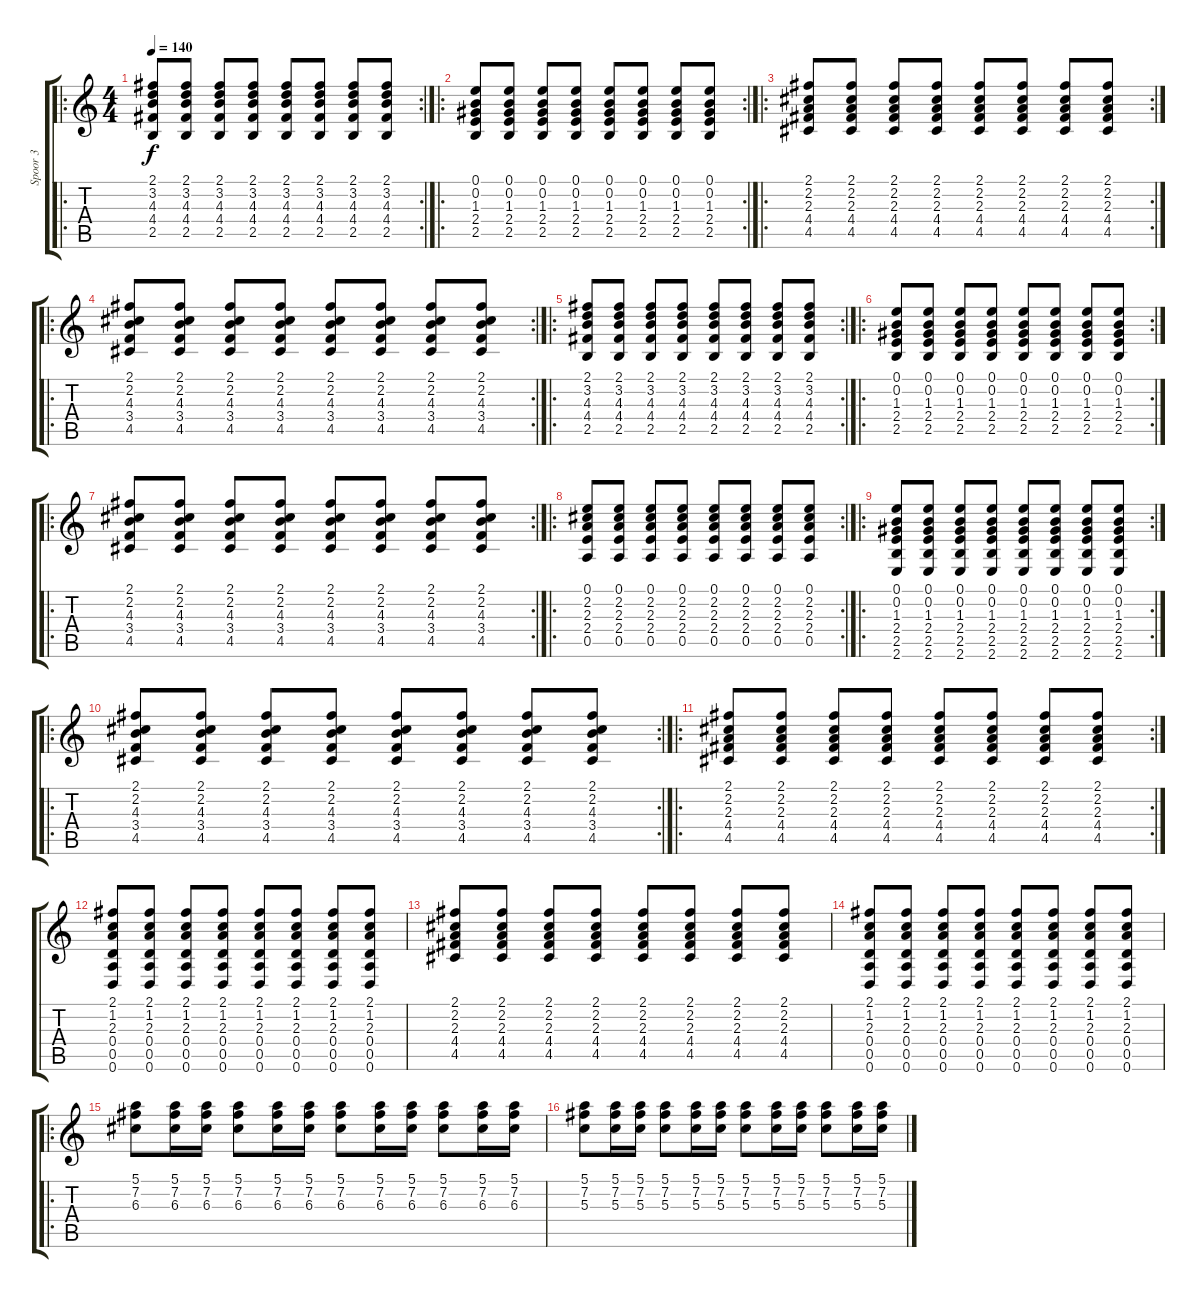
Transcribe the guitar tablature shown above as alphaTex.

\track ("Spoor 3" "Spoor 3") {instrument overdrivenguitar}
\staff {score tabs}
\tuning (E4 B3 G3 D3 A2 D2) {hide}
\ro
\rc 2
\ts (4 4)
\tempo 140
\clef g2
\ks c
(2.1 3.2 4.3 4.4 2.5).8{dy f} (2.1 3.2 4.3 4.4 2.5).8 (2.1 3.2 4.3 4.4 2.5).8 (2.1 3.2 4.3 4.4 2.5).8 (2.1 3.2 4.3 4.4 2.5).8 (2.1 3.2 4.3 4.4 2.5).8 (2.1 3.2 4.3 4.4 2.5).8 (2.1 3.2 4.3 4.4 2.5).8 |
\ro
\rc 2
(0.1 0.2 1.3 2.4 2.5).8 (0.1 0.2 1.3 2.4 2.5).8 (0.1 0.2 1.3 2.4 2.5).8 (0.1 0.2 1.3 2.4 2.5).8 (0.1 0.2 1.3 2.4 2.5).8 (0.1 0.2 1.3 2.4 2.5).8 (0.1 0.2 1.3 2.4 2.5).8 (0.1 0.2 1.3 2.4 2.5).8 |
\ro
\rc 2
(2.1 2.2 2.3 4.4 4.5).8 (2.1 2.2 2.3 4.4 4.5).8 (2.1 2.2 2.3 4.4 4.5).8 (2.1 2.2 2.3 4.4 4.5).8 (2.1 2.2 2.3 4.4 4.5).8 (2.1 2.2 2.3 4.4 4.5).8 (2.1 2.2 2.3 4.4 4.5).8 (2.1 2.2 2.3 4.4 4.5).8 |
\ro
\rc 2
(2.1 2.2 4.3 3.4 4.5).8 (2.1 2.2 4.3 3.4 4.5).8 (2.1 2.2 4.3 3.4 4.5).8 (2.1 2.2 4.3 3.4 4.5).8 (2.1 2.2 4.3 3.4 4.5).8 (2.1 2.2 4.3 3.4 4.5).8 (2.1 2.2 4.3 3.4 4.5).8 (2.1 2.2 4.3 3.4 4.5).8 |
\ro
\rc 2
(2.1 3.2 4.3 4.4 2.5).8 (2.1 3.2 4.3 4.4 2.5).8 (2.1 3.2 4.3 4.4 2.5).8 (2.1 3.2 4.3 4.4 2.5).8 (2.1 3.2 4.3 4.4 2.5).8 (2.1 3.2 4.3 4.4 2.5).8 (2.1 3.2 4.3 4.4 2.5).8 (2.1 3.2 4.3 4.4 2.5).8 |
\ro
\rc 2
(0.1 0.2 1.3 2.4 2.5).8 (0.1 0.2 1.3 2.4 2.5).8 (0.1 0.2 1.3 2.4 2.5).8 (0.1 0.2 1.3 2.4 2.5).8 (0.1 0.2 1.3 2.4 2.5).8 (0.1 0.2 1.3 2.4 2.5).8 (0.1 0.2 1.3 2.4 2.5).8 (0.1 0.2 1.3 2.4 2.5).8 |
\ro
\rc 2
(2.1 2.2 4.3 3.4 4.5).8 (2.1 2.2 4.3 3.4 4.5).8 (2.1 2.2 4.3 3.4 4.5).8 (2.1 2.2 4.3 3.4 4.5).8 (2.1 2.2 4.3 3.4 4.5).8 (2.1 2.2 4.3 3.4 4.5).8 (2.1 2.2 4.3 3.4 4.5).8 (2.1 2.2 4.3 3.4 4.5).8 |
\ro
\rc 2
(0.1 2.2 2.3 2.4 0.5).8 (0.1 2.2 2.3 2.4 0.5).8 (0.1 2.2 2.3 2.4 0.5).8 (0.1 2.2 2.3 2.4 0.5).8 (0.1 2.2 2.3 2.4 0.5).8 (0.1 2.2 2.3 2.4 0.5).8 (0.1 2.2 2.3 2.4 0.5).8 (0.1 2.2 2.3 2.4 0.5).8 |
\ro
\rc 2
(0.1 0.2 1.3 2.4 2.5 2.6).8 (0.1 0.2 1.3 2.4 2.5 2.6).8 (0.1 0.2 1.3 2.4 2.5 2.6).8 (0.1 0.2 1.3 2.4 2.5 2.6).8 (0.1 0.2 1.3 2.4 2.5 2.6).8 (0.1 0.2 1.3 2.4 2.5 2.6).8 (0.1 0.2 1.3 2.4 2.5 2.6).8 (0.1 0.2 1.3 2.4 2.5 2.6).8 |
\ro
\rc 2
(2.1 2.2 4.3 3.4 4.5).8 (2.1 2.2 4.3 3.4 4.5).8 (2.1 2.2 4.3 3.4 4.5).8 (2.1 2.2 4.3 3.4 4.5).8 (2.1 2.2 4.3 3.4 4.5).8 (2.1 2.2 4.3 3.4 4.5).8 (2.1 2.2 4.3 3.4 4.5).8 (2.1 2.2 4.3 3.4 4.5).8 |
\ro
\rc 2
(2.1 2.2 2.3 4.4 4.5).8 (2.1 2.2 2.3 4.4 4.5).8 (2.1 2.2 2.3 4.4 4.5).8 (2.1 2.2 2.3 4.4 4.5).8 (2.1 2.2 2.3 4.4 4.5).8 (2.1 2.2 2.3 4.4 4.5).8 (2.1 2.2 2.3 4.4 4.5).8 (2.1 2.2 2.3 4.4 4.5).8 |
(2.1 1.2 2.3 0.4 0.5 0.6).8 (2.1 1.2 2.3 0.4 0.5 0.6).8 (2.1 1.2 2.3 0.4 0.5 0.6).8 (2.1 1.2 2.3 0.4 0.5 0.6).8 (2.1 1.2 2.3 0.4 0.5 0.6).8 (2.1 1.2 2.3 0.4 0.5 0.6).8 (2.1 1.2 2.3 0.4 0.5 0.6).8 (2.1 1.2 2.3 0.4 0.5 0.6).8 |
(2.1 2.2 2.3 4.4 4.5).8 (2.1 2.2 2.3 4.4 4.5).8 (2.1 2.2 2.3 4.4 4.5).8 (2.1 2.2 2.3 4.4 4.5).8 (2.1 2.2 2.3 4.4 4.5).8 (2.1 2.2 2.3 4.4 4.5).8 (2.1 2.2 2.3 4.4 4.5).8 (2.1 2.2 2.3 4.4 4.5).8 |
(2.1 1.2 2.3 0.4 0.5 0.6).8 (2.1 1.2 2.3 0.4 0.5 0.6).8 (2.1 1.2 2.3 0.4 0.5 0.6).8 (2.1 1.2 2.3 0.4 0.5 0.6).8 (2.1 1.2 2.3 0.4 0.5 0.6).8 (2.1 1.2 2.3 0.4 0.5 0.6).8 (2.1 1.2 2.3 0.4 0.5 0.6).8 (2.1 1.2 2.3 0.4 0.5 0.6).8 |
\ro
(5.1 7.2 6.3).8 (5.1 7.2 6.3).16 (5.1 7.2 6.3).16 (5.1 7.2 6.3).8 (5.1 7.2 6.3).16 (5.1 7.2 6.3).16 (5.1 7.2 6.3).8 (5.1 7.2 6.3).16 (5.1 7.2 6.3).16 (5.1 7.2 6.3).8 (5.1 7.2 6.3).16 (5.1 7.2 6.3).16 |
(5.1 7.2 5.3).8 (5.1 7.2 5.3).16 (5.1 7.2 5.3).16 (5.1 7.2 5.3).8 (5.1 7.2 5.3).16 (5.1 7.2 5.3).16 (5.1 7.2 5.3).8 (5.1 7.2 5.3).16 (5.1 7.2 5.3).16 (5.1 7.2 5.3).8 (5.1 7.2 5.3).16 (5.1 7.2 5.3).16
